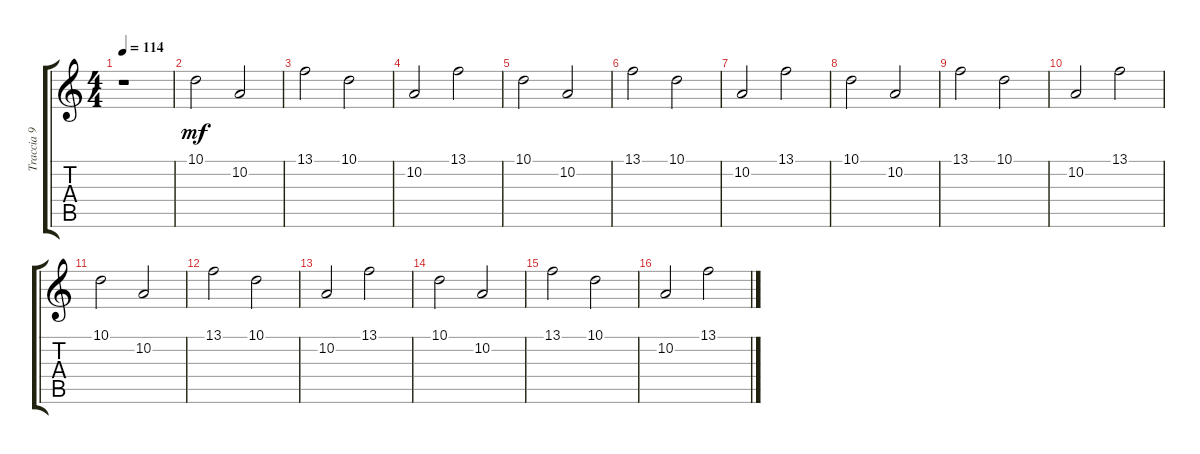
\track ("Traccia 9" "Traccia 9") {instrument koto}
\staff {score tabs}
\tuning (E4 B3 G3 D3 A2 E2) {hide}
\ts (4 4)
\tempo 114
\clef g2
\ks c
r.1{dy mf} |
10.1.2 10.2.2 |
13.1.2 10.1.2 |
10.2.2 13.1.2 |
10.1.2 10.2.2 |
13.1.2 10.1.2 |
10.2.2 13.1.2 |
10.1.2 10.2.2 |
13.1.2 10.1.2 |
10.2.2 13.1.2 |
10.1.2 10.2.2 |
13.1.2 10.1.2 |
10.2.2 13.1.2 |
10.1.2 10.2.2 |
13.1.2 10.1.2 |
10.2.2 13.1.2
